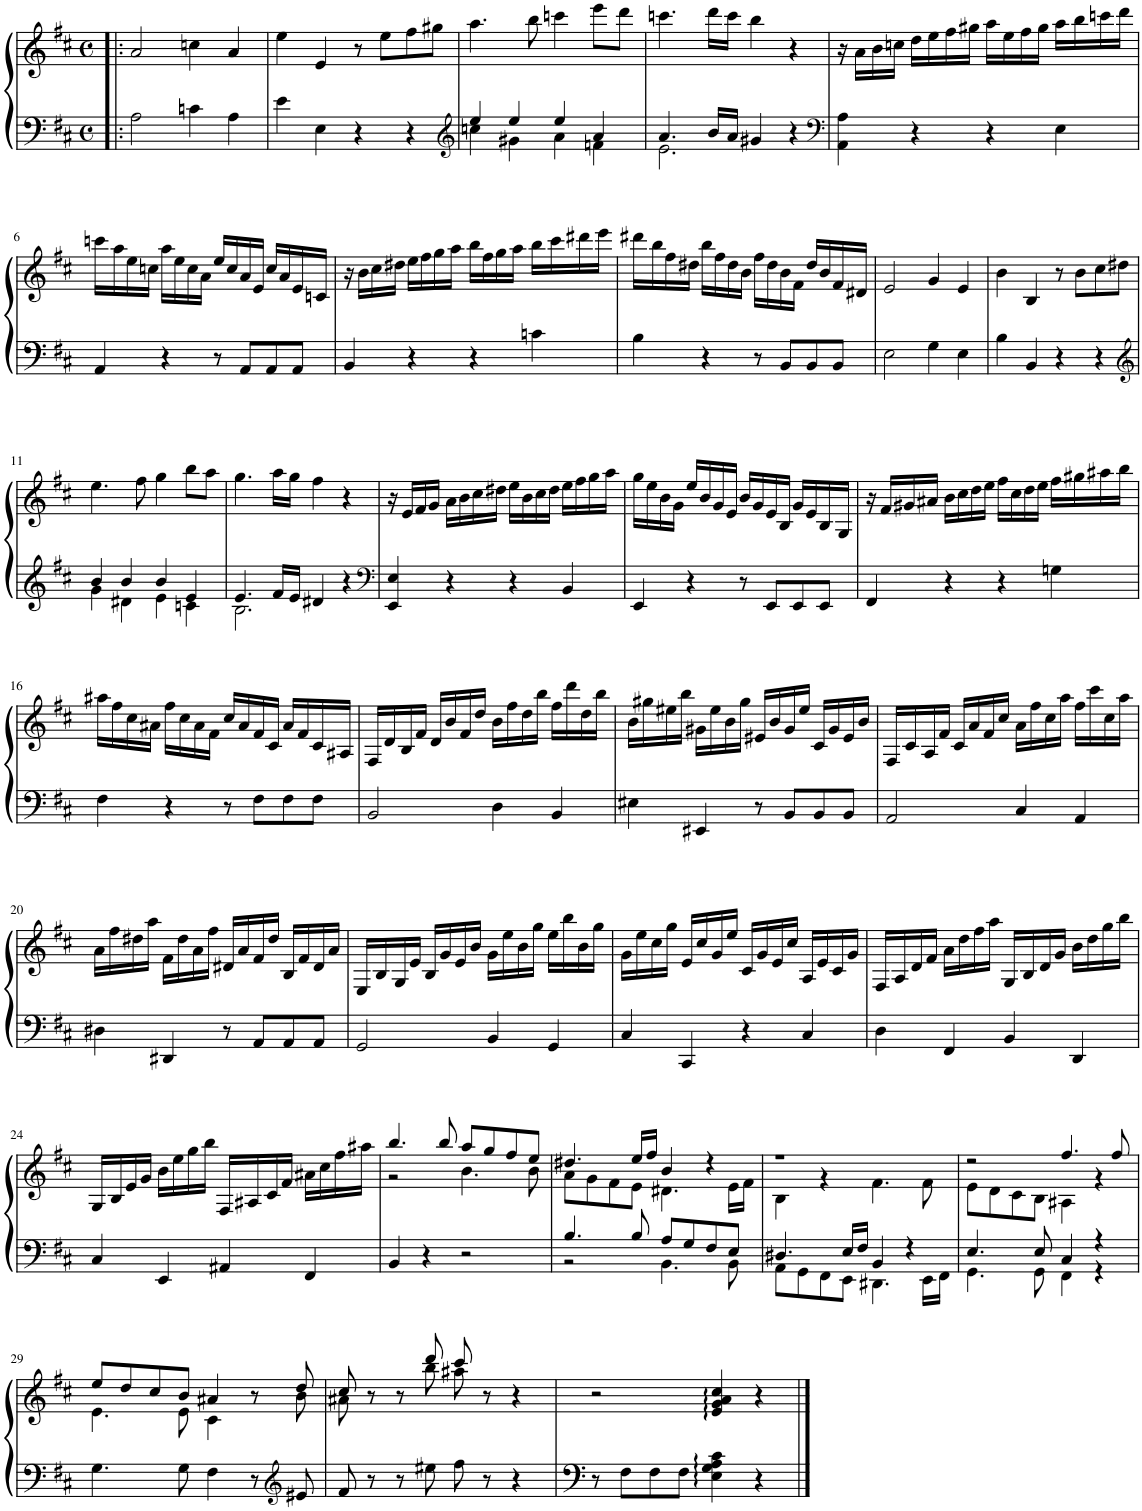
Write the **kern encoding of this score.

**kern	**kern
*part1	*part1
*staff2	*staff1
*I"Klavier	*
*clefF4	*clefG2
*k[f#c#]	*k[f#c#]
*M4/4	*M4/4
*met(c)	*met(c)
=1!|:	=1!|:
2A\	2a/
4cn\	4ccn\
4A\	4a/
=2	=2
4e\	4ee\
4E\	4e/
4r	8r
.	8ee\L
4r	8ff#\
.	8gg#X\J
=3	=3
*clefG2	*
*^	*
4ee/	4ccn\	4.aa\
4ee/	4g#X\	.
.	.	8bb\
4ee/	4a\	4cccn\
4a/	4fn\	8eee\L
.	.	8ddd\J
=4	=4	=4
4.a/	2.e\	4.cccn\
16b/LL	.	16ddd\LL
16a/JJ	.	16ccc\JJ
4g#X/	.	4bb\
4r	4ryy	4r
*v	*v	*
=5	=5
*clefF4	*
4AA\ 4A\	16r
.	16a\LL
.	16b\
.	16ccn\JJ
4r	16dd\LL
.	16ee\
.	16ff#\
.	16gg#X\JJ
4r	16aa\LL
.	16ee\
.	16ff#\
.	16gg#\JJ
4E\	16aa\LL
.	16bb\
.	16cccn\
.	16ddd\JJ
!!LO:LB:g=z
=6	=6
4AA/	16cccn\LL
.	16aa\
.	16ee\
.	16ccn\JJ
4r	16aa\LL
.	16ee\
.	16cc\
.	16a\JJ
8r	16ee/LL
.	16cc/
8AA/L	16a/
.	16e/JJ
8AA/	16cc/LL
.	16a/
8AA/J	16e/
.	16cn/JJ
=7	=7
4BB/	16r
.	16b\LL
.	16cc#\
.	16dd#X\JJ
4r	16ee\LL
.	16ff#\
.	16gg\
.	16aa\JJ
4r	16bb\LL
.	16ff#\
.	16gg\
.	16aa\JJ
4cn\	16bb\LL
.	16ccc#\
.	16ddd#X\
.	16eee\JJ
=8	=8
4B\	16ddd#X\LL
.	16bb\
.	16ff#\
.	16dd#X\JJ
4r	16bb\LL
.	16ff#\
.	16dd#\
.	16b\JJ
8r	16ff#\LL
.	16dd#\
8BB/L	16b\
.	16f#\JJ
8BB/	16dd#/LL
.	16b/
8BB/J	16f#/
.	16d#X/JJ
=9	=9
2E\	2e/
4G\	4g/
4E\	4e/
=10	=10
4B\	4b\
4BB/	4B/
4r	8r
.	8b\L
4r	8cc#\
.	8dd#X\J
!!LO:LB:g=z
=11	=11
*clefG2	*
*^	*
4b/	4g\	4.ee\
4b/	4d#X\	.
.	.	8ff#\
4b/	4e\	4gg\
4e/	4cn\	8bb\L
.	.	8aa\J
=12	=12	=12
4.e/	2.B\	4.gg\
16f#/LL	.	16aa\LL
16e/JJ	.	16gg\JJ
4d#X/	.	4ff#\
4r	4ryy	4r
*v	*v	*
=13	=13
*clefF4	*
4EE/ 4E/	16r
.	16e/LL
.	16f#/
.	16g/JJ
4r	16a\LL
.	16b\
.	16cc#\
.	16dd#X\JJ
4r	16ee\LL
.	16b\
.	16cc#\
.	16dd#\JJ
4BB/	16ee\LL
.	16ff#\
.	16gg\
.	16aa\JJ
=14	=14
4EE/	16gg\LL
.	16ee\
.	16b\
.	16g\JJ
4r	16ee/LL
.	16b/
.	16g/
.	16e/JJ
8r	16b/LL
.	16g/
8EE/L	16e/
.	16B/JJ
8EE/	16g/LL
.	16e/
8EE/J	16B/
.	16G/JJ
=15	=15
4FF#/	16r
.	16f#/LL
.	16g#X/
.	16a#X/JJ
4r	16b\LL
.	16cc#\
.	16dd\
.	16ee\JJ
4r	16ff#\LL
.	16cc#\
.	16dd\
.	16ee\JJ
4Gn\	16ff#\LL
.	16gg#X\
.	16aa#X\
.	16bb\JJ
!!LO:LB:g=z
=16	=16
4F#\	16aa#X\LL
.	16ff#\
.	16cc#\
.	16a#X\JJ
4r	16ff#\LL
.	16cc#\
.	16a#\
.	16f#\JJ
8r	16cc#/LL
.	16a#/
8F#\L	16f#/
.	16c#/JJ
8F#\	16a#/LL
.	16f#/
8F#\J	16c#/
.	16A#X/JJ
=17	=17
2BB/	16F#/LL
.	16d/
.	16B/
.	16f#/JJ
.	16d/LL
.	16b/
.	16f#/
.	16dd/JJ
4D\	16b\LL
.	16ff#\
.	16dd\
.	16bb\JJ
4BB/	16ff#\LL
.	16ddd\
.	16dd\
.	16bb\JJ
=18	=18
4E#X\	16b\LL
.	16gg#X\
.	16ee#X\
.	16bb\JJ
4EE#X/	16g#X\LL
.	16ee#\
.	16b\
.	16gg#\JJ
8r	16e#X/LL
.	16b/
8BB/L	16g#/
.	16ee#/JJ
8BB/	16c#/LL
.	16g#/
8BB/J	16e#/
.	16b/JJ
=19	=19
2AA/	16F#/LL
.	16c#/
.	16A/
.	16f#/JJ
.	16c#/LL
.	16a/
.	16f#/
.	16cc#/JJ
4C#/	16a\LL
.	16ff#\
.	16cc#\
.	16aa\JJ
4AA/	16ff#\LL
.	16ccc#\
.	16cc#\
.	16aa\JJ
!!LO:LB:g=z
=20	=20
4D#X\	16a\LL
.	16ff#\
.	16dd#X\
.	16aa\JJ
4DD#X/	16f#\LL
.	16dd#\
.	16a\
.	16ff#\JJ
8r	16d#X/LL
.	16a/
8AA/L	16f#/
.	16dd#/JJ
8AA/	16B/LL
.	16f#/
8AA/J	16d#/
.	16a/JJ
=21	=21
2GG/	16E/LL
.	16B/
.	16G/
.	16e/JJ
.	16B/LL
.	16g/
.	16e/
.	16b/JJ
4BB/	16g\LL
.	16ee\
.	16b\
.	16gg\JJ
4GG/	16ee\LL
.	16bb\
.	16b\
.	16gg\JJ
=22	=22
4C#/	16g\LL
.	16ee\
.	16cc#\
.	16gg\JJ
4CC#/	16e/LL
.	16cc#/
.	16g/
.	16ee/JJ
4r	16c#/LL
.	16g/
.	16e/
.	16cc#/JJ
4C#/	16A/LL
.	16e/
.	16c#/
.	16g/JJ
=23	=23
4D\	16F#/LL
.	16A/
.	16d/
.	16f#/JJ
4FF#/	16a\LL
.	16dd\
.	16ff#\
.	16aa\JJ
4BB/	16G/LL
.	16B/
.	16d/
.	16g/JJ
4DD/	16b\LL
.	16dd\
.	16gg\
.	16bb\JJ
!!LO:LB:g=z
=24	=24
4C#/	16G/LL
.	16B/
.	16e/
.	16g/JJ
4EE/	16b\LL
.	16ee\
.	16gg\
.	16bb\JJ
4AA#X/	16F#/LL
.	16A#X/
.	16c#/
.	16f#/JJ
4FF#/	16a#X\LL
.	16cc#\
.	16ff#\
.	16aa#X\JJ
=25	=25
*	*^
4BB/	4.bb/	2r
4r	.	.
.	8bb/	.
2r	8aa/L	4.b\
.	8gg/	.
.	8ff#/	.
.	8ee/J	8b\
=26	=26	=26
*^	*	*
4.B/	2r	4.dd#X/	8a\L
.	.	.	8g\
.	.	.	8f#\
8B/	.	16ee/LL	8e\J
.	.	16ff#/JJ	.
8A/L	4.BB\	4b/	4.d#X\
8G/	.	.	.
8F#/	.	4r	.
8E/J	8BB\	.	16e\LL
.	.	.	16f#\JJ
=27	=27	=27	=27
4.D#X/	8AA\L	1r	4B\
.	8GG\	.	.
.	8FF#\	.	4r
16E/LL	8EE\J	.	.
16F#/JJ	.	.	.
4BB/	4.DD#X\	.	4.f#\
4r	.	.	.
.	16EE\LL	.	8f#\
.	16FF#\JJ	.	.
=28	=28	=28	=28
4.E/	4.GG\	2r	8e\L
.	.	.	8d\
.	.	.	8c#\
8E/	8GG\	.	8B\J
4C#/	4FF#\	4.ff#/	4A#X\
4r	4r	.	4r
.	.	8ff#/	.
*v	*v	*	*
!!LO:LB:g=z	!!
=29	=29	=29
4.G\	8ee/L	4.e\
.	8dd/	.
.	8cc#/	.
8G\	8b/J	8e\
4F#\	4a#X/	4c#\
8r	8r	8ryy
*clefG2	*	*
8e#X/	8dd/	8b\
=30	=30	=30
8f#/	8cc#/	8a#X\
8r	8r	8ryy
8r	8r	8ryy
8ee#X\	8ddd/	8bb\
8ff#\	8ccc#/	8aa#X\
8r	8r	8ryy
4r	4r	4ryy
*	*v	*v
=31	=31
8r	2r
8F#\L	.
8F#\	.
8F#\J	.
4E\: 4G\: 4A\: 4c#\:	4e/: 4g/: 4a/: 4cc#/:
4r	4r
==	==
*-	*-
